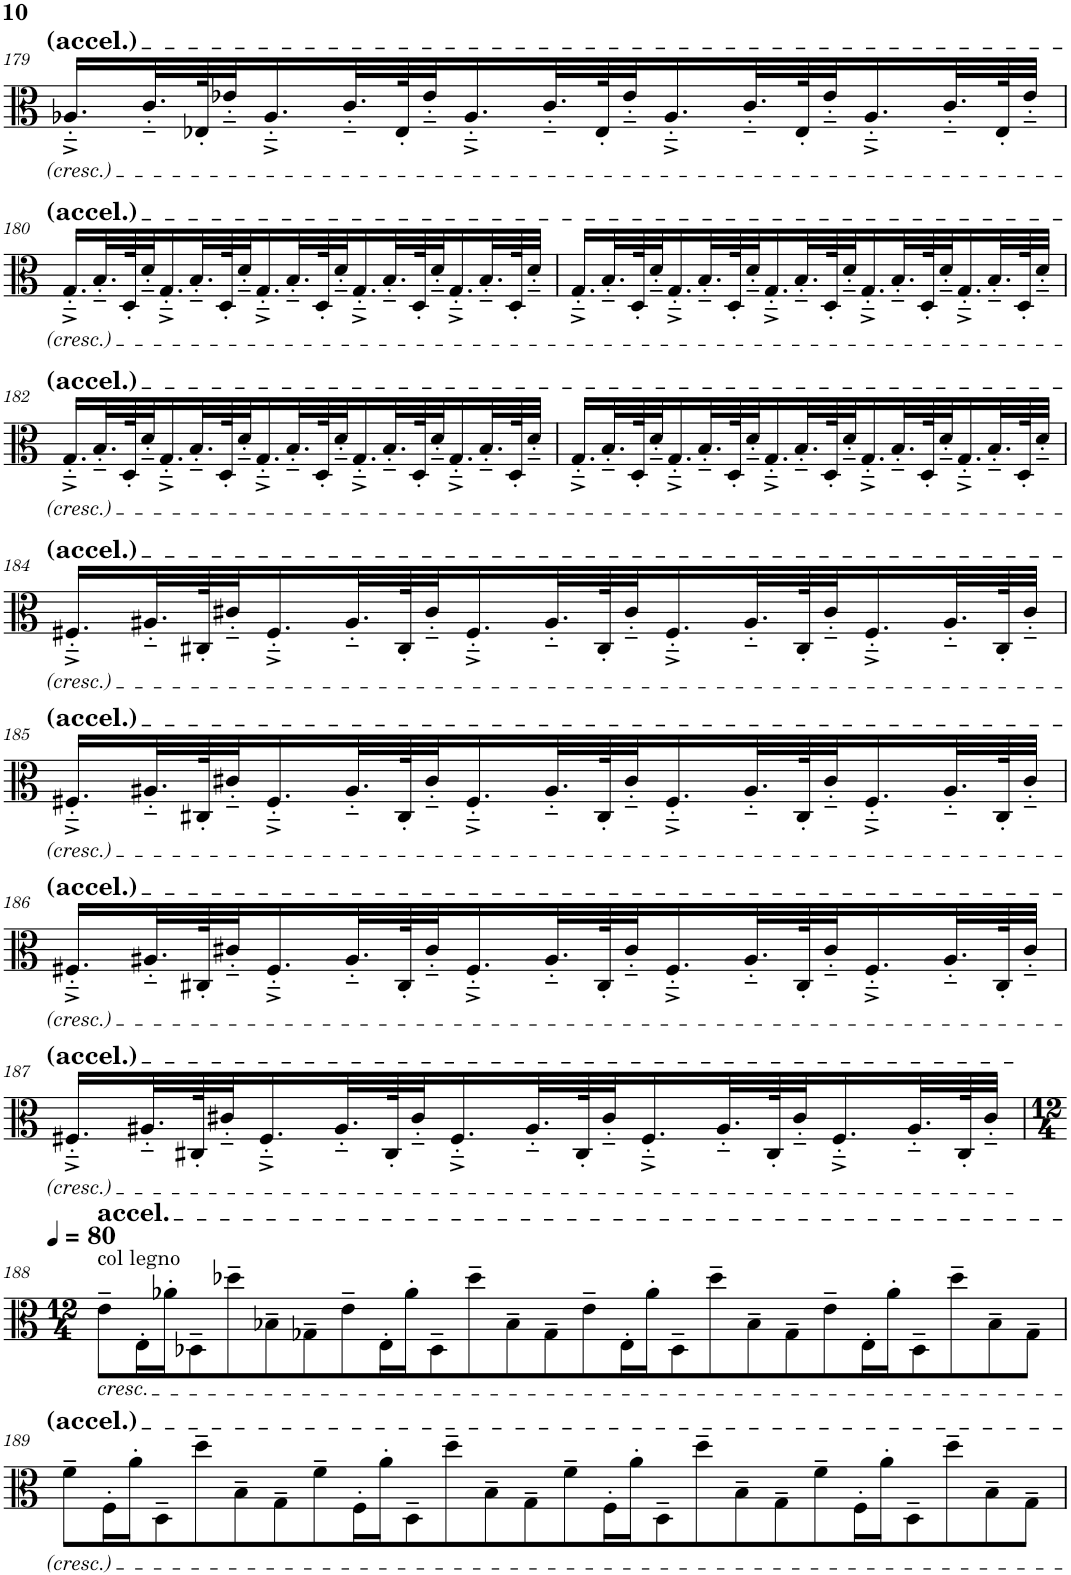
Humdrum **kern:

**kern
*part1
*staff1
*I"Viola
*I'Vla.
!!LO:PB:g=z
*clefC3
*k[]
*M30/32
=179
16.A-X'~^/LL
32.c'~/L
64E-X'/K
32e-X'~/J
16.A-'~^/
32.c'~/L
64E-'/K
32e-'~/J
16.A-'~^/
32.c'~/L
64E-'/K
32e-'~/J
16.A-'~^/
32.c'~/L
64E-'/K
32e-'~/J
16.A-'~^/
32.c'~/L
64E-'/K
32e-'~/JJJ
!!LO:LB:g=z
=180
16.G'~^/LL
32.B'~/L
64D'/K
32d'~/J
16.G'~^/
32.B'~/L
64D'/K
32d'~/J
16.G'~^/
32.B'~/L
64D'/K
32d'~/J
16.G'~^/
32.B'~/L
64D'/K
32d'~/J
16.G'~^/
32.B'~/L
64D'/K
32d'~/JJJ
=181
16.G'~^/LL
32.B'~/L
64D'/K
32d'~/J
16.G'~^/
32.B'~/L
64D'/K
32d'~/J
16.G'~^/
32.B'~/L
64D'/K
32d'~/J
16.G'~^/
32.B'~/L
64D'/K
32d'~/J
16.G'~^/
32.B'~/L
64D'/K
32d'~/JJJ
!!LO:LB:g=z
=182
16.G'~^/LL
32.B'~/L
64D'/K
32d'~/J
16.G'~^/
32.B'~/L
64D'/K
32d'~/J
16.G'~^/
32.B'~/L
64D'/K
32d'~/J
16.G'~^/
32.B'~/L
64D'/K
32d'~/J
16.G'~^/
32.B'~/L
64D'/K
32d'~/JJJ
=183
16.G'~^/LL
32.B'~/L
64D'/K
32d'~/J
16.G'~^/
32.B'~/L
64D'/K
32d'~/J
16.G'~^/
32.B'~/L
64D'/K
32d'~/J
16.G'~^/
32.B'~/L
64D'/K
32d'~/J
16.G'~^/
32.B'~/L
64D'/K
32d'~/JJJ
!!LO:LB:g=z
=184
16.F#X'~^/LL
32.A#X'~/L
64C#X'/K
32c#X'~/J
16.F#'~^/
32.A#'~/L
64C#'/K
32c#'~/J
16.F#'~^/
32.A#'~/L
64C#'/K
32c#'~/J
16.F#'~^/
32.A#'~/L
64C#'/K
32c#'~/J
16.F#'~^/
32.A#'~/L
64C#'/K
32c#'~/JJJ
!!LO:LB:g=z
=185
16.F#X'~^/LL
32.A#X'~/L
64C#X'/K
32c#X'~/J
16.F#'~^/
32.A#'~/L
64C#'/K
32c#'~/J
16.F#'~^/
32.A#'~/L
64C#'/K
32c#'~/J
16.F#'~^/
32.A#'~/L
64C#'/K
32c#'~/J
16.F#'~^/
32.A#'~/L
64C#'/K
32c#'~/JJJ
!!LO:LB:g=z
=186
16.F#X'~^/LL
32.A#X'~/L
64C#X'/K
32c#X'~/J
16.F#'~^/
32.A#'~/L
64C#'/K
32c#'~/J
16.F#'~^/
32.A#'~/L
64C#'/K
32c#'~/J
16.F#'~^/
32.A#'~/L
64C#'/K
32c#'~/J
16.F#'~^/
32.A#'~/L
64C#'/K
32c#'~/JJJ
!!LO:LB:g=z
=187
16.F#X'~^/LL
32.A#X'~/L
64C#X'/K
32c#X'~/J
16.F#'~^/
32.A#'~/L
64C#'/K
32c#'~/J
16.F#'~^/
32.A#'~/L
64C#'/K
32c#'~/J
16.F#'~^/
32.A#'~/L
64C#'/K
32c#'~/J
16.F#'~^/
32.A#'~/L
64C#'/K
32c#'~/JJJ
!!LO:LB:g=z
=188
*M12/4
*MM80
!LO:TX:a:t=col legno
!LO:TX:a:t=accel.
!LO:TX:b:i:t=cresc.
8e~\L
16E'\L
16a-X'\J
8D-X~\
8dd-X~\
8B-X~\
8G-X~\
8e~\
16E'\L
16a-'\J
8D-~\
8dd-~\
8B-~\
8G-~\
8e~\
16E'\L
16a-'\J
8D-~\
8dd-~\
8B-~\
8G-~\
8e~\
16E'\L
16a-'\J
8D-~\
8dd-~\
8B-~\
8G-~\J
!!LO:LB:g=z
=189
8f~\L
16F'\L
16a'\J
8D~\
8dd~\
8B~\
8G~\
8f~\
16F'\L
16a'\J
8D~\
8dd~\
8B~\
8G~\
8f~\
16F'\L
16a'\J
8D~\
8dd~\
8B~\
8G~\
8f~\
16F'\L
16a'\J
8D~\
8dd~\
8B~\
8G~\J
=
*-
